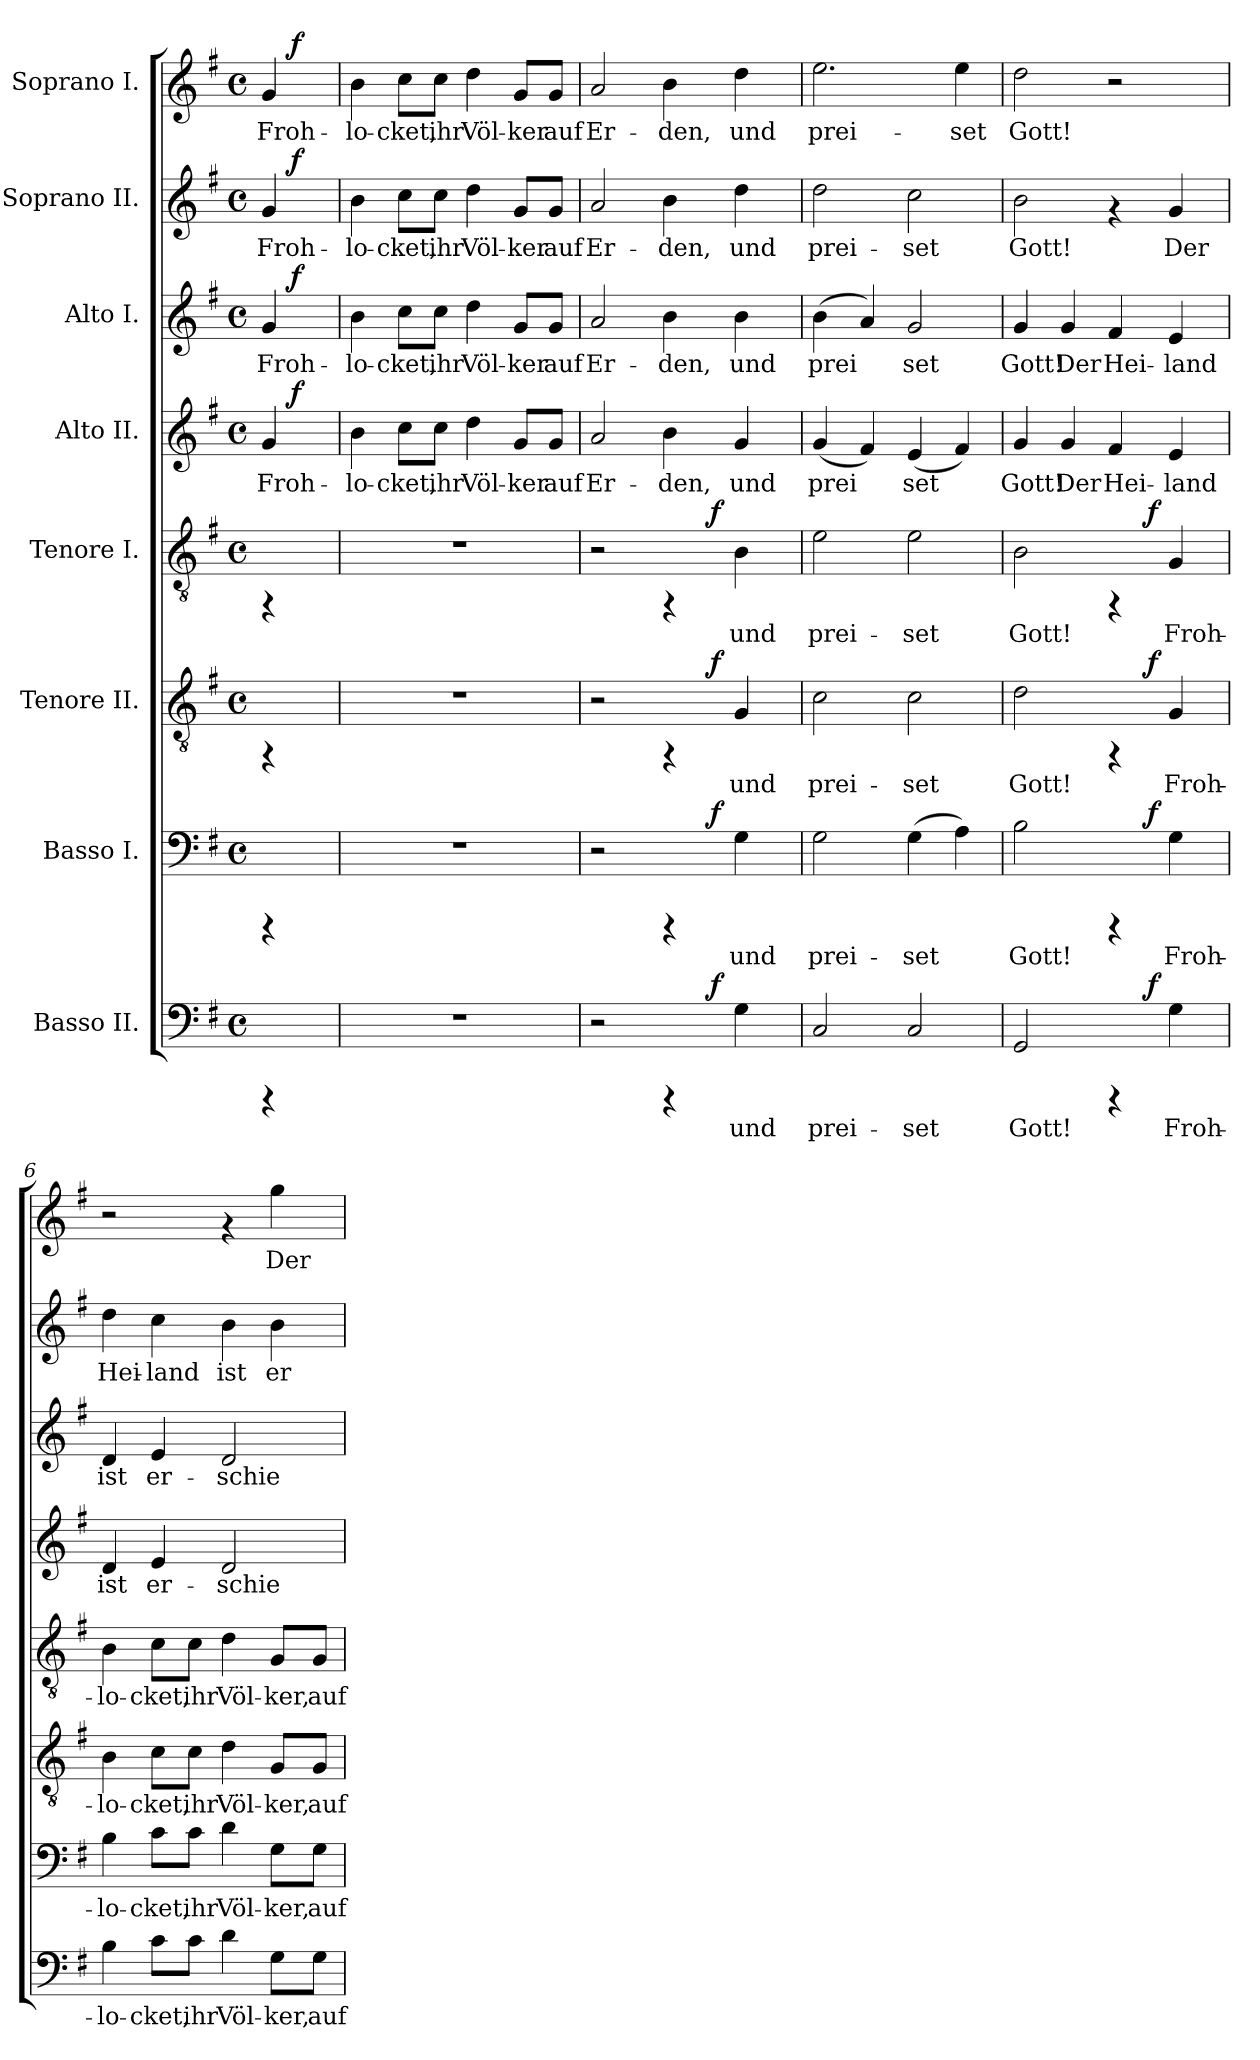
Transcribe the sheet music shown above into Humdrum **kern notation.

**kern	**text	**dynam	**kern	**text	**dynam	**kern	**text	**dynam	**kern	**text	**dynam	**kern	**text	**dynam	**kern	**text	**dynam	**kern	**text	**dynam	**kern	**text	**dynam
*part8	*part8	*part8	*part7	*part7	*part7	*part6	*part6	*part6	*part5	*part5	*part5	*part4	*part4	*part4	*part3	*part3	*part3	*part2	*part2	*part2	*part1	*part1	*part1
*staff8	*staff8	*staff8	*staff7	*staff7	*staff7	*staff6	*staff6	*staff6	*staff5	*staff5	*staff5	*staff4	*staff4	*staff4	*staff3	*staff3	*staff3	*staff2	*staff2	*staff2	*staff1	*staff1	*staff1
*I"Basso II.	*	*	*I"Basso I.	*	*	*I"Tenore II.	*	*	*I"Tenore I.	*	*	*I"Alto II.	*	*	*I"Alto I.	*	*	*I"Soprano II.	*	*	*I"Soprano I.	*	*
!!LO:PB:g=z
*stria5	*	*	*stria5	*	*	*stria5	*	*	*stria5	*	*	*stria5	*	*	*stria5	*	*	*stria5	*	*	*stria5	*	*
*clefF4	*	*	*clefF4	*	*	*clefGv2	*	*	*clefGv2	*	*	*clefG2	*	*	*clefG2	*	*	*clefG2	*	*	*clefG2	*	*
*k[f#]	*	*	*k[f#]	*	*	*k[f#]	*	*	*k[f#]	*	*	*k[f#]	*	*	*k[f#]	*	*	*k[f#]	*	*	*k[f#]	*	*
*G:	*	*	*G:	*	*	*G:	*	*	*G:	*	*	*G:	*	*	*G:	*	*	*G:	*	*	*G:	*	*
*M4/4	*	*	*M4/4	*	*	*M4/4	*	*	*M4/4	*	*	*M4/4	*	*	*M4/4	*	*	*M4/4	*	*	*M4/4	*	*
*met(c)	*	*	*met(c)	*	*	*met(c)	*	*	*met(c)	*	*	*met(c)	*	*	*met(c)	*	*	*met(c)	*	*	*met(c)	*	*
=1	=1	=1	=1	=1	=1	=1	=1	=1	=1	=1	=1	=1	=1	=1	=1	=1	=1	=1	=1	=1	=1	=1	=1
!	!	!	!	!	!	!	!	!	!	!	!	!	!	!	!	!	!	!	!	!	!LO:TX:a:t=Allegro moderato.	!	!
!	!	!	!	!	!	!	!	!	!	!	!	!	!LO:LY:b:cj	!	!	!LO:LY:b:cj	!	!	!LO:LY:b:cj	!	!	!LO:LY:b:cj	!
*	*	*	*	*	*	*	*	*	*	*	*	*^	*	*	*^	*	*	*^	*	*	*^	*	*
4rCCC	.	.	4rCCC	.	.	4rFF	.	.	4rFF	.	.	4g/	16ryy	Froh-	.	4g/	16ryy	Froh-	.	4g/	16ryy	Froh-	.	4g/	16ryy	Froh-	.
.	.	.	.	.	.	.	.	.	.	.	.	.	64ryy	.	.	.	64ryy	.	.	.	64ryy	.	.	.	64ryy	.	.
!	!	!	!	!	!	!	!	!	!	!	!	!	!	!	!LO:DY:a	!	!	!	!LO:DY:a	!	!	!	!LO:DY:a	!	!	!	!LO:DY:a
.	.	.	.	.	.	.	.	.	.	.	.	.	8ryy	.	f	.	8ryy	.	f	.	8ryy	.	f	.	8ryy	.	f
.	.	.	.	.	.	.	.	.	.	.	.	.	32.ryy	.	.	.	32.ryy	.	.	.	32.ryy	.	.	.	32.ryy	.	.
=2!	=2!	=2!	=2!	=2!	=2!	=2!	=2!	=2!	=2!	=2!	=2!	=2!	=2!	=2!	=2!	=2!	=2!	=2!	=2!	=2!	=2!	=2!	=2!	=2!	=2!	=2!	=2!
!	!	!	!	!	!	!	!	!	!	!	!	!	!	!LO:LY:b:cj	!	!	!	!LO:LY:b:cj	!	!	!	!LO:LY:b:cj	!	!	!	!LO:LY:b:cj	!
*	*	*	*	*	*	*	*	*	*	*	*	*v	*v	*	*	*	*	*	*	*v	*v	*	*	*v	*v	*	*
*	*	*	*	*	*	*	*	*	*	*	*	*	*	*	*v	*v	*	*	*	*	*	*	*	*
1r	.	.	1r	.	.	1r	.	.	1r	.	.	4b\	-lo-	.	4b\	-lo-	.	4b\	-lo-	.	4b\	-lo-	.
!	!	!	!	!	!	!	!	!	!	!	!	!	!LO:LY:b:cj	!	!	!LO:LY:b:cj	!	!	!LO:LY:b:cj	!	!	!LO:LY:b:cj	!
.	.	.	.	.	.	.	.	.	.	.	.	8cc\L	-cket,	.	8cc\L	-cket,	.	8cc\L	-cket,	.	8cc\L	-cket,	.
!	!	!	!	!	!	!	!	!	!	!	!	!	!LO:LY:b:cj	!	!	!LO:LY:b:cj	!	!	!LO:LY:b:cj	!	!	!LO:LY:b:cj	!
.	.	.	.	.	.	.	.	.	.	.	.	8cc\J	ihr	.	8cc\J	ihr	.	8cc\J	ihr	.	8cc\J	ihr	.
!	!	!	!	!	!	!	!	!	!	!	!	!	!LO:LY:b:cj	!	!	!LO:LY:b:cj	!	!	!LO:LY:b:cj	!	!	!LO:LY:b:cj	!
.	.	.	.	.	.	.	.	.	.	.	.	4dd\	Völ-	.	4dd\	Völ-	.	4dd\	Völ-	.	4dd\	Völ-	.
!	!	!	!	!	!	!	!	!	!	!	!	!	!LO:LY:b:cj	!	!	!LO:LY:b:cj	!	!	!LO:LY:b:cj	!	!	!LO:LY:b:cj	!
.	.	.	.	.	.	.	.	.	.	.	.	8g/L	-ker	.	8g/L	-ker	.	8g/L	-ker	.	8g/L	-ker	.
!	!	!	!	!	!	!	!	!	!	!	!	!	!LO:LY:b:cj	!	!	!LO:LY:b:cj	!	!	!LO:LY:b:cj	!	!	!LO:LY:b:cj	!
.	.	.	.	.	.	.	.	.	.	.	.	8g/J	auf	.	8g/J	auf	.	8g/J	auf	.	8g/J	auf	.
=3!	=3!	=3!	=3!	=3!	=3!	=3!	=3!	=3!	=3!	=3!	=3!	=3!	=3!	=3!	=3!	=3!	=3!	=3!	=3!	=3!	=3!	=3!	=3!
!	!	!	!	!	!	!	!	!	!	!	!	!	!LO:LY:b:cj	!	!	!LO:LY:b:cj	!	!	!LO:LY:b:cj	!	!	!LO:LY:b:cj	!
*^	*	*	*^	*	*	*^	*	*	*^	*	*	*	*	*	*	*	*	*	*	*	*	*	*
2r	2ryy	.	.	2r	2ryy	.	.	2r	2ryy	.	.	2r	2ryy	.	.	2a/	Er-	.	2a/	Er-	.	2a/	Er-	.	2a/	Er-	.
!	!	!	!	!	!	!	!	!	!	!	!	!	!	!	!	!	!LO:LY:b:cj	!	!	!LO:LY:b:cj	!	!	!LO:LY:b:cj	!	!	!LO:LY:b:cj	!
4rCCC	8ryy	.	.	4rCCC	8ryy	.	.	4rFF	8ryy	.	.	4rFF	8ryy	.	.	4b\	-den,	.	4b\	-den,	.	4b\	-den,	.	4b\	-den,	.
.	32.ryy	.	.	.	32.ryy	.	.	.	32.ryy	.	.	.	32.ryy	.	.	.	.	.	.	.	.	.	.	.	.	.	.
!	!	!	!LO:DY:a	!	!	!	!LO:DY:a	!	!	!	!LO:DY:a	!	!	!	!LO:DY:a	!	!	!	!	!	!	!	!	!	!	!	!
.	4ryy	.	f	.	4ryy	.	f	.	4ryy	.	f	.	4ryy	.	f	.	.	.	.	.	.	.	.	.	.	.	.
!	!	!LO:LY:b:cj	!	!	!	!LO:LY:b:cj	!	!	!	!LO:LY:b:cj	!	!	!	!LO:LY:b:cj	!	!	!LO:LY:b:cj	!	!	!LO:LY:b:cj	!	!	!LO:LY:b:cj	!	!	!LO:LY:b:cj	!
4G\	.	und	.	4G\	.	und	.	4G/	.	und	.	4B\	.	und	.	4g/	und	.	4b\	und	.	4dd\	und	.	4dd\	und	.
.	16ryy	.	.	.	16ryy	.	.	.	16ryy	.	.	.	16ryy	.	.	.	.	.	.	.	.	.	.	.	.	.	.
.	64ryy	.	.	.	64ryy	.	.	.	64ryy	.	.	.	64ryy	.	.	.	.	.	.	.	.	.	.	.	.	.	.
=4!	=4!	=4!	=4!	=4!	=4!	=4!	=4!	=4!	=4!	=4!	=4!	=4!	=4!	=4!	=4!	=4!	=4!	=4!	=4!	=4!	=4!	=4!	=4!	=4!	=4!	=4!	=4!
!	!	!LO:LY:b:cj	!	!	!	!LO:LY:b:cj	!	!	!	!LO:LY:b:cj	!	!	!	!LO:LY:b:cj	!	!	!LO:LY:b:cj	!	!	!LO:LY:b:cj	!	!	!LO:LY:b:cj	!	!	!LO:LY:b:cj	!
*v	*v	*	*	*	*	*	*	*v	*v	*	*	*v	*v	*	*	*	*	*	*	*	*	*	*	*	*	*	*
*	*	*	*v	*v	*	*	*	*	*	*	*	*	*	*	*	*	*	*	*	*	*	*	*	*
2C/	prei-	.	2G\	prei-	.	2c\	prei-	.	2e\	prei-	.	(<4g/	prei-	.	(>4b\	prei-	.	2dd\	prei-	.	2.ee\	prei-	.
!	!	!	!	!	!	!	!	!	!	!	!	!	!LO:LY:b:cj	!	!	!LO:LY:b:cj	!	!	!	!	!	!	!
.	.	.	.	.	.	.	.	.	.	.	.	4f#/)	--	.	4a/)	--	.	.	.	.	.	.	.
!	!LO:LY:b:cj	!	!	!LO:LY:b:cj	!	!	!LO:LY:b:cj	!	!	!LO:LY:b:cj	!	!	!LO:LY:b:cj	!	!	!LO:LY:b:cj	!	!	!LO:LY:b:cj	!	!	!	!
2C/	-set	.	(>4G\	-set	.	2c\	-set	.	2e\	-set	.	(<4e/	-set	.	2g/	-set	.	2cc\	-set	.	.	.	.
!	!	!	!	!LO:LY:b:cj	!	!	!	!	!	!	!	!	!LO:LY:b:cj	!	!	!	!	!	!	!	!	!LO:LY:b:cj	!
.	.	.	4A\)	.	.	.	.	.	.	.	.	4f#/)	.	.	.	.	.	.	.	.	4ee\	-set	.
=5!	=5!	=5!	=5!	=5!	=5!	=5!	=5!	=5!	=5!	=5!	=5!	=5!	=5!	=5!	=5!	=5!	=5!	=5!	=5!	=5!	=5!	=5!	=5!
!	!LO:LY:b:cj	!	!	!LO:LY:b:cj	!	!	!LO:LY:b:cj	!	!	!LO:LY:b:cj	!	!	!LO:LY:b:cj	!	!	!LO:LY:b:cj	!	!	!LO:LY:b:cj	!	!	!LO:LY:b:cj	!
*^	*	*	*^	*	*	*^	*	*	*^	*	*	*	*	*	*	*	*	*	*	*	*	*	*
2GG/	2ryy	Gott!	.	2B\	2ryy	Gott!	.	2d\	2ryy	Gott!	.	2B\	2ryy	Gott!	.	4g/	Gott!	.	4g/	Gott!	.	2b\	Gott!	.	2dd\	Gott!	.
!	!	!	!	!	!	!	!	!	!	!	!	!	!	!	!	!	!LO:LY:b:cj	!	!	!LO:LY:b:cj	!	!	!	!	!	!	!
.	.	.	.	.	.	.	.	.	.	.	.	.	.	.	.	4g/	Der	.	4g/	Der	.	.	.	.	.	.	.
!	!	!	!	!	!	!	!	!	!	!	!	!	!	!	!	!	!LO:LY:b:cj	!	!	!LO:LY:b:cj	!	!	!	!	!	!	!
4rCCC	8.ryy	.	.	4rCCC	8.ryy	.	.	4rFF	8.ryy	.	.	4rFF	8.ryy	.	.	4f#/	Hei-	.	4f#/	Hei-	.	4rf	.	.	2r	.	.
!	!	!	!LO:DY:a	!	!	!	!LO:DY:a	!	!	!	!LO:DY:a	!	!	!	!LO:DY:a	!	!	!	!	!	!	!	!	!	!	!	!
.	4ryy	.	f	.	4ryy	.	f	.	4ryy	.	f	.	4ryy	.	f	.	.	.	.	.	.	.	.	.	.	.	.
!	!	!LO:LY:b:cj	!	!	!	!LO:LY:b:cj	!	!	!	!LO:LY:b:cj	!	!	!	!LO:LY:b:cj	!	!	!LO:LY:b:cj	!	!	!LO:LY:b:cj	!	!	!LO:LY:b:cj	!	!	!	!
4G\	.	Froh-	.	4G\	.	Froh-	.	4G/	.	Froh-	.	4G/	.	Froh-	.	4e/	-land	.	4e/	-land	.	4g/	Der	.	.	.	.
.	16ryy	.	.	.	16ryy	.	.	.	16ryy	.	.	.	16ryy	.	.	.	.	.	.	.	.	.	.	.	.	.	.
=6!	=6!	=6!	=6!	=6!	=6!	=6!	=6!	=6!	=6!	=6!	=6!	=6!	=6!	=6!	=6!	=6!	=6!	=6!	=6!	=6!	=6!	=6!	=6!	=6!	=6!	=6!	=6!
!	!	!LO:LY:b:cj	!	!	!	!LO:LY:b:cj	!	!	!	!LO:LY:b:cj	!	!	!	!LO:LY:b:cj	!	!	!LO:LY:b:cj	!	!	!LO:LY:b:cj	!	!	!LO:LY:b:cj	!	!	!	!
*v	*v	*	*	*	*	*	*	*v	*v	*	*	*v	*v	*	*	*	*	*	*	*	*	*	*	*	*	*	*
*	*	*	*v	*v	*	*	*	*	*	*	*	*	*	*	*	*	*	*	*	*	*	*	*	*
4B\	-lo-	.	4B\	-lo-	.	4B\	-lo-	.	4B\	-lo-	.	4d/	ist	.	4d/	ist	.	4dd\	Hei-	.	2r	.	.
!	!LO:LY:b:cj	!	!	!LO:LY:b:cj	!	!	!LO:LY:b:cj	!	!	!LO:LY:b:cj	!	!	!LO:LY:b:cj	!	!	!LO:LY:b:cj	!	!	!LO:LY:b:cj	!	!	!	!
8c\L	-cket,	.	8c\L	-cket,	.	8c\L	-cket,	.	8c\L	-cket,	.	4e/	er-	.	4e/	er-	.	4cc\	-land	.	.	.	.
!	!LO:LY:b:cj	!	!	!LO:LY:b:cj	!	!	!LO:LY:b:cj	!	!	!LO:LY:b:cj	!	!	!	!	!	!	!	!	!	!	!	!	!
8c\J	ihr	.	8c\J	ihr	.	8c\J	ihr	.	8c\J	ihr	.	.	.	.	.	.	.	.	.	.	.	.	.
!	!LO:LY:b:cj	!	!	!LO:LY:b:cj	!	!	!LO:LY:b:cj	!	!	!LO:LY:b:cj	!	!	!LO:LY:b:cj	!	!	!LO:LY:b:cj	!	!	!LO:LY:b:cj	!	!	!	!
4d\	Völ-	.	4d\	Völ-	.	4d\	Völ-	.	4d\	Völ-	.	2d/	-schie-	.	2d/	-schie-	.	4b\	ist	.	4rf	.	.
!	!LO:LY:b:cj	!	!	!LO:LY:b:cj	!	!	!LO:LY:b:cj	!	!	!LO:LY:b:cj	!	!	!	!	!	!	!	!	!LO:LY:b:cj	!	!	!LO:LY:b:cj	!
8G\L	-ker,	.	8G\L	-ker,	.	8G/L	-ker,	.	8G/L	-ker,	.	.	.	.	.	.	.	4b\	er-	.	4gg\	Der	.
!	!LO:LY:b:cj	!	!	!LO:LY:b:cj	!	!	!LO:LY:b:cj	!	!	!LO:LY:b:cj	!	!	!	!	!	!	!	!	!	!	!	!	!
8G\J	auf	.	8G\J	auf	.	8G/J	auf	.	8G/J	auf	.	.	.	.	.	.	.	.	.	.	.	.	.
=!	=!	=!	=!	=!	=!	=!	=!	=!	=!	=!	=!	=!	=!	=!	=!	=!	=!	=!	=!	=!	=!	=!	=!
*-	*-	*-	*-	*-	*-	*-	*-	*-	*-	*-	*-	*-	*-	*-	*-	*-	*-	*-	*-	*-	*-	*-	*-
